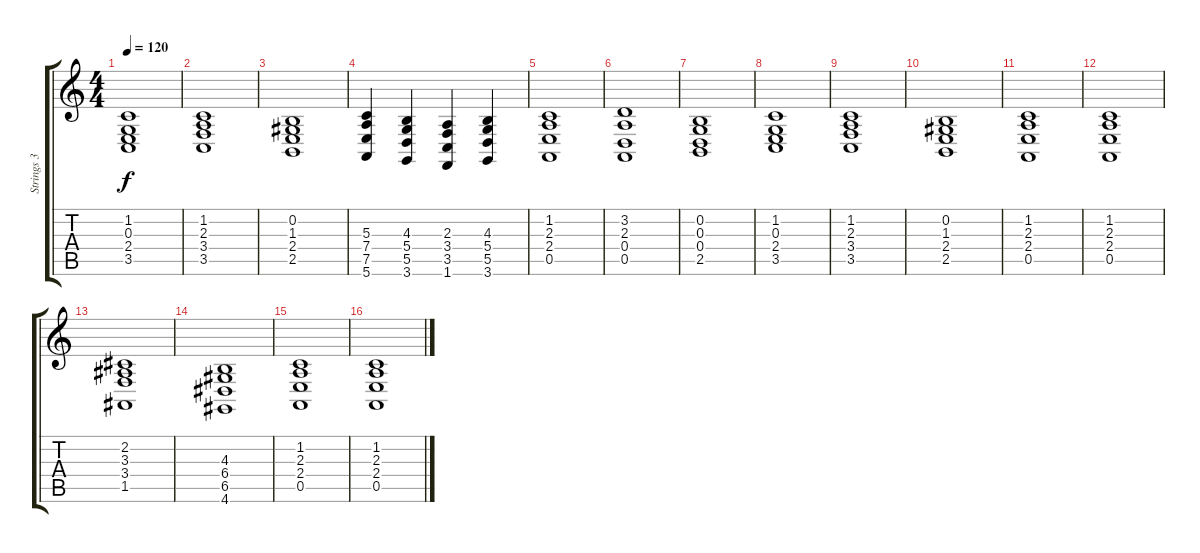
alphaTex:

\track ("Strings 3" "Strings 3") {instrument stringensemble1}
\staff {score tabs}
\tuning (E4 B3 G3 D3 A2 E2) {hide}
\ts (4 4)
\tempo 120
\clef g2
\ks c
(1.2 0.3 2.4 3.5).1{dy f} |
(1.2 2.3 3.4 3.5).1 |
(0.2 1.3 2.4 2.5).1 |
(5.3 7.4 7.5 5.6).4 (4.3 5.4 5.5 3.6).4 (2.3 3.4 3.5 1.6).4 (4.3 5.4 5.5 3.6).4 |
(1.2 2.3 2.4 0.5).1 |
(3.2 2.3 0.4 0.5).1 |
(0.2 0.3 0.4 2.5).1 |
(1.2 0.3 2.4 3.5).1 |
(1.2 2.3 3.4 3.5).1 |
(0.2 1.3 2.4 2.5).1 |
(1.2 2.3 2.4 0.5).1 |
(1.2 2.3 2.4 0.5).1 |
(2.2 3.3 3.4 1.5).1 |
(4.3 6.4 6.5 4.6).1 |
(1.2 2.3 2.4 0.5).1 |
(1.2 2.3 2.4 0.5).1
